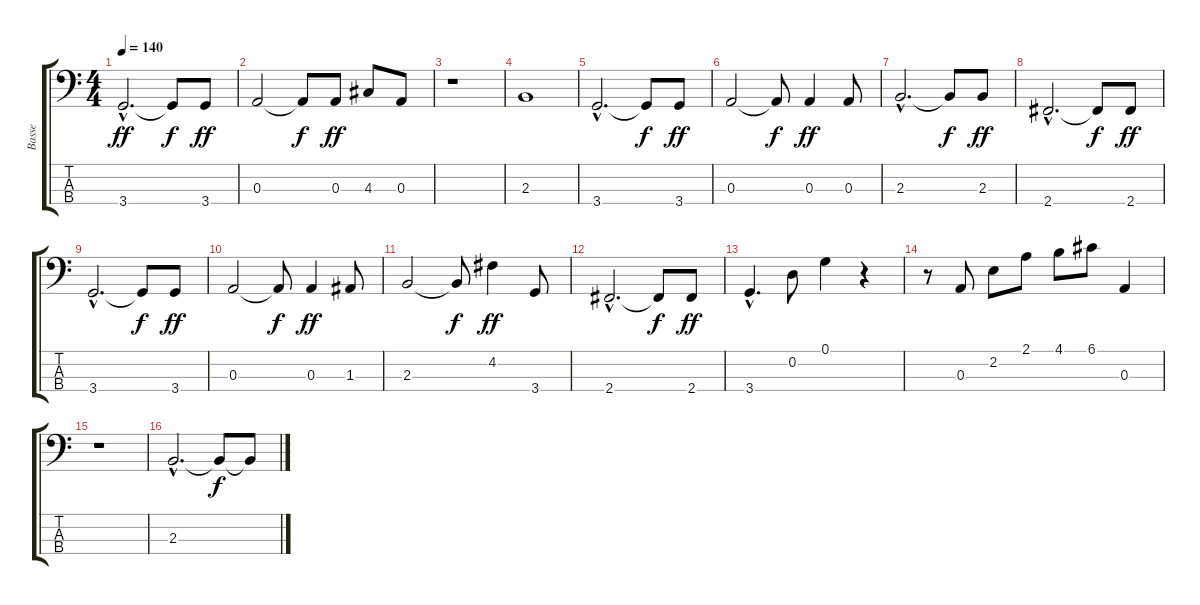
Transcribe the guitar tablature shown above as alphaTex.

\track ("Basse" "Basse") {instrument electricbassfinger}
\staff {score tabs}
\tuning (G2 D2 A1 E1) {hide}
\ts (4 4)
\tempo 140
\clef f4
\ks c
3.4{hac}.2{d dy ff} 3.4{t}.8{dy f} 3.4.8{dy ff} |
0.3.2 0.3{t}.8{dy f} 0.3.8{dy ff} 4.3.8 0.3.8 |
r.1 |
2.3.1 |
3.4{hac}.2{d} 3.4{t}.8{dy f} 3.4.8{dy ff} |
0.3.2 0.3{t}.8{dy f} 0.3.4{dy ff} 0.3.8 |
2.3{hac}.2{d} 2.3{t}.8{dy f} 2.3.8{dy ff} |
2.4{hac}.2{d} 2.4{t}.8{dy f} 2.4.8{dy ff} |
3.4{hac}.2{d} 3.4{t}.8{dy f} 3.4.8{dy ff} |
0.3.2 0.3{t}.8{dy f} 0.3.4{dy ff} 1.3.8 |
2.3.2 2.3{t}.8{dy f} 4.2.4{dy ff} 3.4.8 |
2.4{hac}.2{d} 2.4{t}.8{dy f} 2.4.8{dy ff} |
3.4{hac}.4{d} 0.2.8 0.1.4 r.4 |
r.8 0.3.8 2.2.8 2.1.8 4.1.8 6.1.8 0.3.4 |
r.1 |
2.3{hac}.2{d} 2.3{t}.8{dy f} 2.3{t}.8
